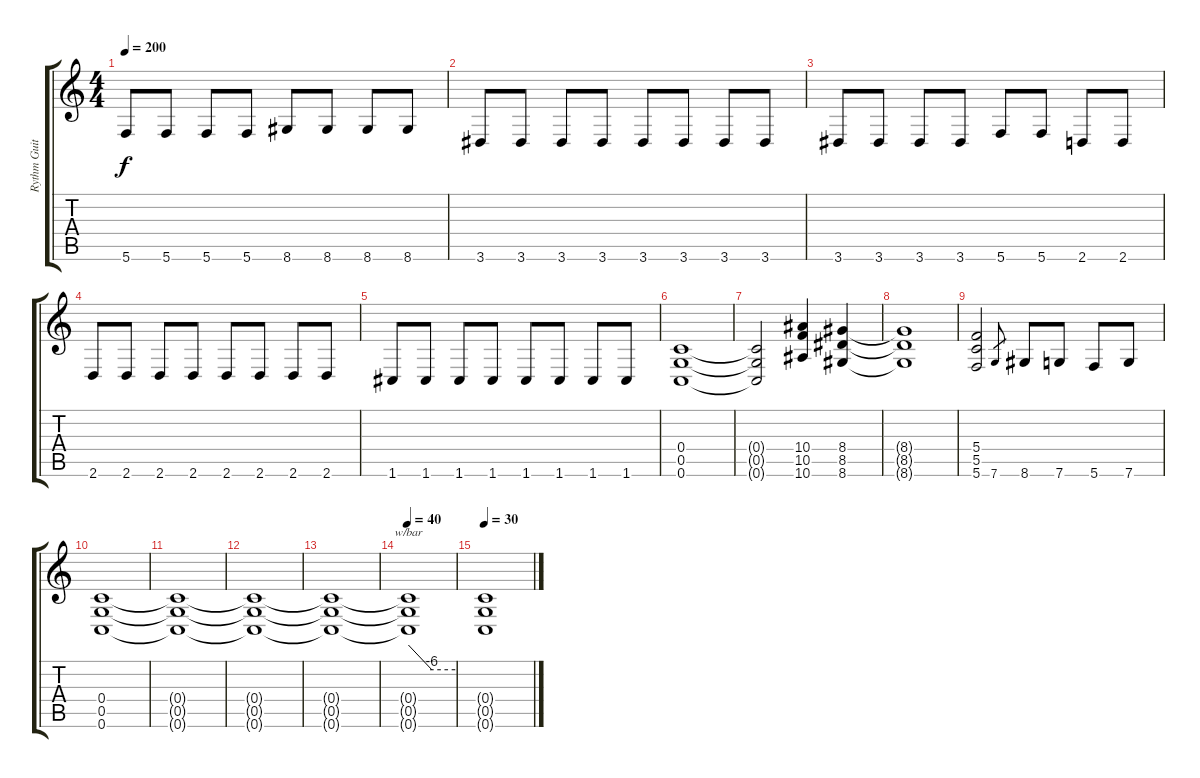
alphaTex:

\track ("Rythm Guitar #2" "Rythm Guit") {instrument distortionguitar}
\staff {score tabs}
\tuning (D4 A3 F3 C3 G2 C2) {hide}
\ts (4 4)
\tempo 200
\clef g2
\ks c
5.6.8{dy f} 5.6.8 5.6.8 5.6.8 8.6.8 8.6.8 8.6.8 8.6.8 |
3.6.8 3.6.8 3.6.8 3.6.8 3.6.8 3.6.8 3.6.8 3.6.8 |
3.6.8 3.6.8 3.6.8 3.6.8 5.6.8 5.6.8 2.6.8 2.6.8 |
2.6.8 2.6.8 2.6.8 2.6.8 2.6.8 2.6.8 2.6.8 2.6.8 |
1.6.8 1.6.8 1.6.8 1.6.8 1.6.8 1.6.8 1.6.8 1.6.8 |
(0.4 0.5 0.6).1 |
(0.4{t} 0.5{t} 0.6{t}).2 (10.4 10.5 10.6).4 (8.4 8.5 8.6).4 |
(8.4{t} 8.5{t} 8.6{t}).1 |
(5.4 5.5 5.6).2 7.6.8{gr} 8.6.8 7.6.8 5.6.8 7.6.8 |
(0.4 0.5 0.6).1 |
(0.4{t} 0.5{t} 0.6{t}).1 |
(0.4{t} 0.5{t} 0.6{t}).1 |
(0.4{t} 0.5{t} 0.6{t}).1 |
\tempo 40
(0.4{t} 0.5{t} 0.6{t}).1{tbe (custom default 0 0 30 -24 60 -24)} |
\tempo 30
(0.4{t} 0.5{t} 0.6{t}).1{volume 0}
